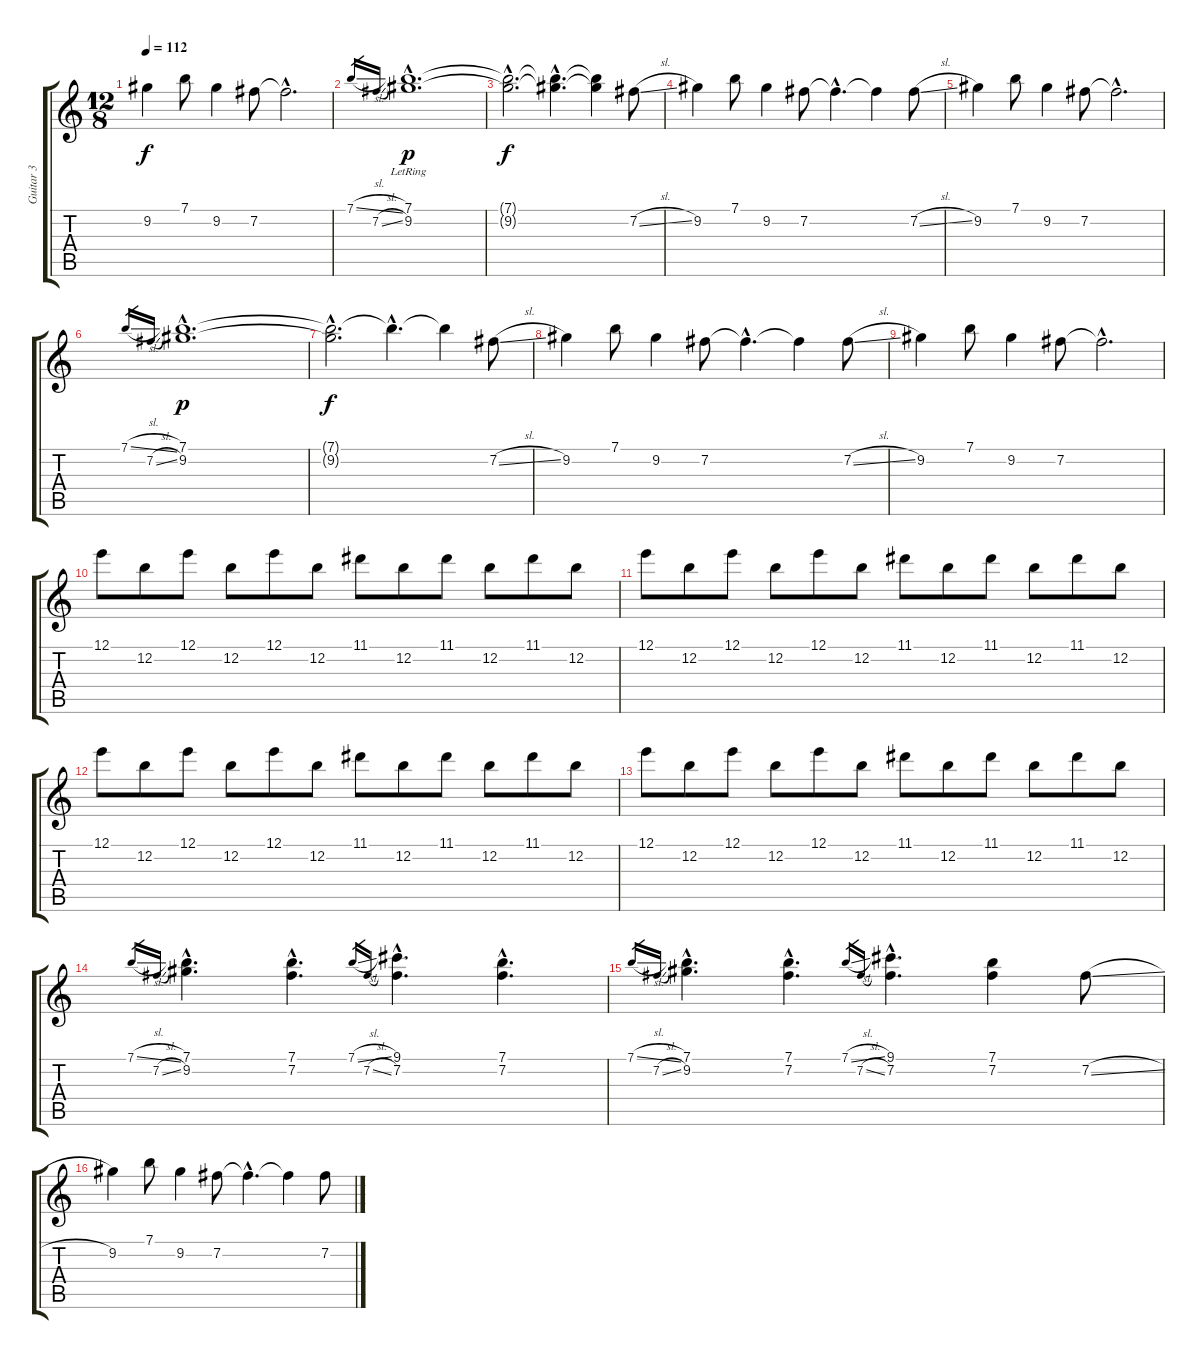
\track ("Guitar 3" "Guitar 3") {instrument distortionguitar}
\staff {score tabs}
\tuning (E4 B3 G3 D3 A2 E2) {hide}
\ts (12 8)
\tempo 112
\clef g2
\ks c
9.2.4{dy f} 7.1.8 9.2.4 7.2.8 7.2{hac t}.2{d} |
7.1{sl}.16{gr} 7.2{sl}.16{gr} (7.1{hac lr} 9.2{hac}).1{d dy p} |
(7.1{hac t} 9.2{hac t}).2{d dy f} (7.1{hac t} 9.2{hac t}).4{d} (7.1{t} 9.2{t}).4 7.2{sl}.8 |
9.2.4 7.1.8 9.2.4 7.2.8 7.2{hac t}.4{d} 7.2{t}.4 7.2{sl}.8 |
9.2.4 7.1.8 9.2.4 7.2.8 7.2{hac t}.2{d} |
7.1{sl}.16{gr} 7.2{sl}.16{gr} (7.1{hac} 9.2{hac}).1{d dy p} |
(7.1{hac t} 9.2{hac t}).2{d dy f} 7.1{hac t}.4{d} 7.1{t}.4 7.2{sl}.8 |
9.2.4 7.1.8 9.2.4 7.2.8 7.2{hac t}.4{d} 7.2{t}.4 7.2{sl}.8 |
9.2.4 7.1.8 9.2.4 7.2.8 7.2{hac t}.2{d} |
12.1.8 12.2.8 12.1.8 12.2.8 12.1.8 12.2.8 11.1.8 12.2.8 11.1.8 12.2.8 11.1.8 12.2.8 |
12.1.8 12.2.8 12.1.8 12.2.8 12.1.8 12.2.8 11.1.8 12.2.8 11.1.8 12.2.8 11.1.8 12.2.8 |
12.1.8 12.2.8 12.1.8 12.2.8 12.1.8 12.2.8 11.1.8 12.2.8 11.1.8 12.2.8 11.1.8 12.2.8 |
12.1.8 12.2.8 12.1.8 12.2.8 12.1.8 12.2.8 11.1.8 12.2.8 11.1.8 12.2.8 11.1.8 12.2.8 |
7.1{sl}.16{gr} 7.2{sl}.16{gr} (7.1{hac} 9.2{hac}).4{d} (7.1{hac} 7.2{hac}).4{d} 7.1{sl}.16{gr} 7.2{sl}.16{gr} (9.1{hac} 7.2{hac}).4{d} (7.1{hac} 7.2{hac}).4{d} |
7.1{sl}.16{gr} 7.2{sl}.16{gr} (7.1{hac} 9.2{hac}).4{d} (7.1{hac} 7.2{hac}).4{d} 7.1{sl}.16{gr} 7.2{sl}.16{gr} (9.1{hac} 7.2{hac}).4{d} (7.1 7.2).4 7.2{sl}.8 |
9.2.4 7.1.8 9.2.4 7.2.8 7.2{hac t}.4{d} 7.2{t}.4 7.2{sl}.8
